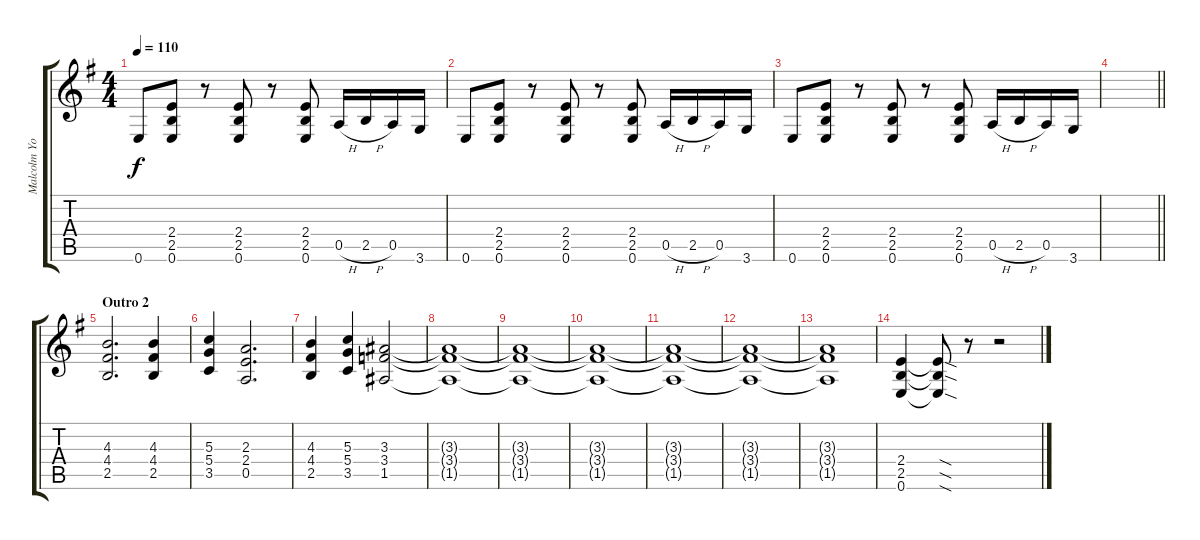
\track ("Malcolm Young (Guitar)" "Malcolm Yo") {instrument overdrivenguitar}
\staff {score tabs}
\tuning (E4 B3 G3 D3 A2 E2) {hide}
\ts (4 4)
\tempo 110
\clef g2
\ks g
0.6.8{dy f} (2.4 2.5 0.6).8 r.8 (2.4 2.5 0.6).8 r.8 (2.4 2.5 0.6).8 0.5{h}.16 2.5{h}.16 0.5.16 3.6.16 |
0.6.8 (2.4 2.5 0.6).8 r.8 (2.4 2.5 0.6).8 r.8 (2.4 2.5 0.6).8 0.5{h}.16 2.5{h}.16 0.5.16 3.6.16 |
0.6.8 (2.4 2.5 0.6).8 r.8 (2.4 2.5 0.6).8 r.8 (2.4 2.5 0.6).8 0.5{h}.16 2.5{h}.16 0.5.16 3.6.16 |
\barLineRight lightlight
|
\section ("" "Outro 2")
(4.3 4.4 2.5).2{d} (4.3 4.4 2.5).4 |
(5.3 5.4 3.5).4 (2.3 2.4 0.5).2{d} |
(4.3 4.4 2.5).4 (5.3 5.4 3.5).4 (3.3 3.4 1.5).2 |
(3.3{t} 3.4{t} 1.5{t}).1 |
(3.3{t} 3.4{t} 1.5{t}).1 |
(3.3{t} 3.4{t} 1.5{t}).1 |
(3.3{t} 3.4{t} 1.5{t}).1 |
(3.3{t} 3.4{t} 1.5{t}).1 |
(3.3{t} 3.4{t} 1.5{t}).1 |
(2.4 2.5 0.6).4 (2.4{sod t} 2.5{sod t} 0.6{sod t}).8 r.8 r.2
